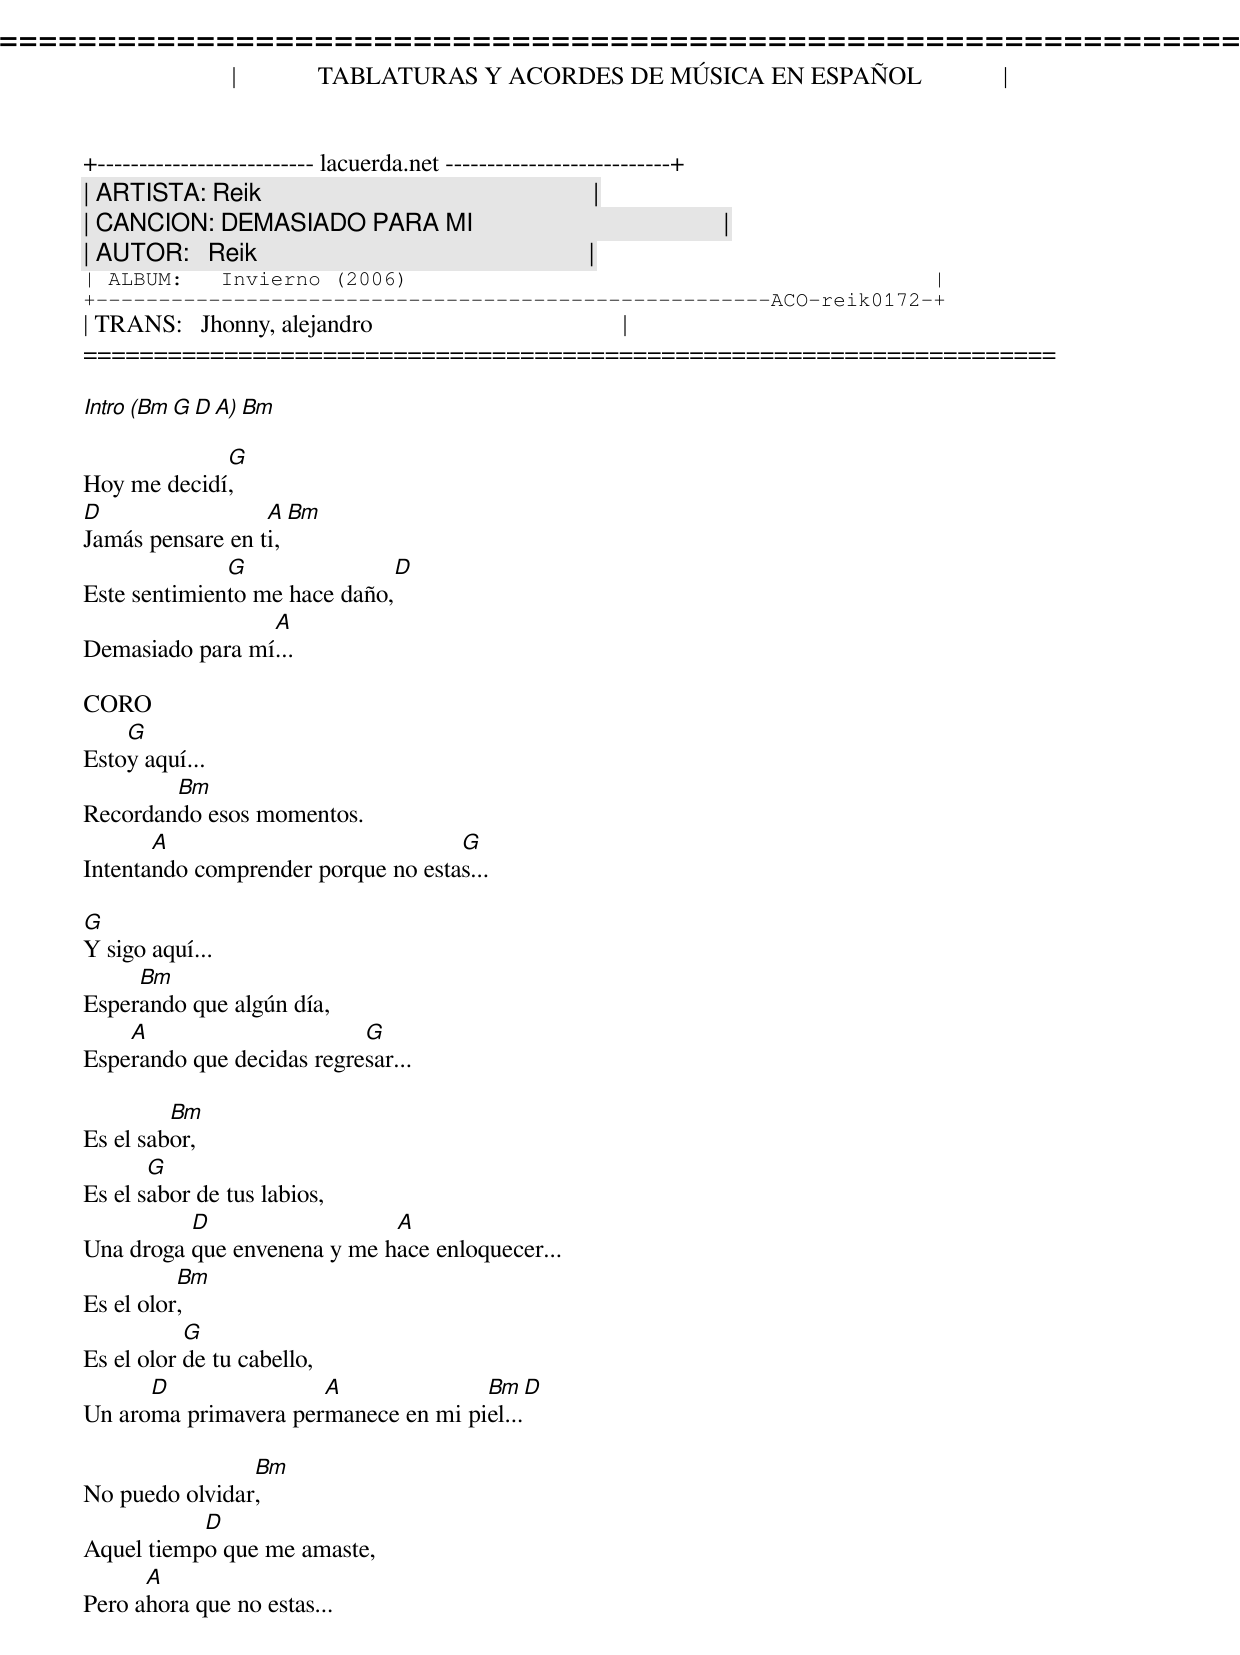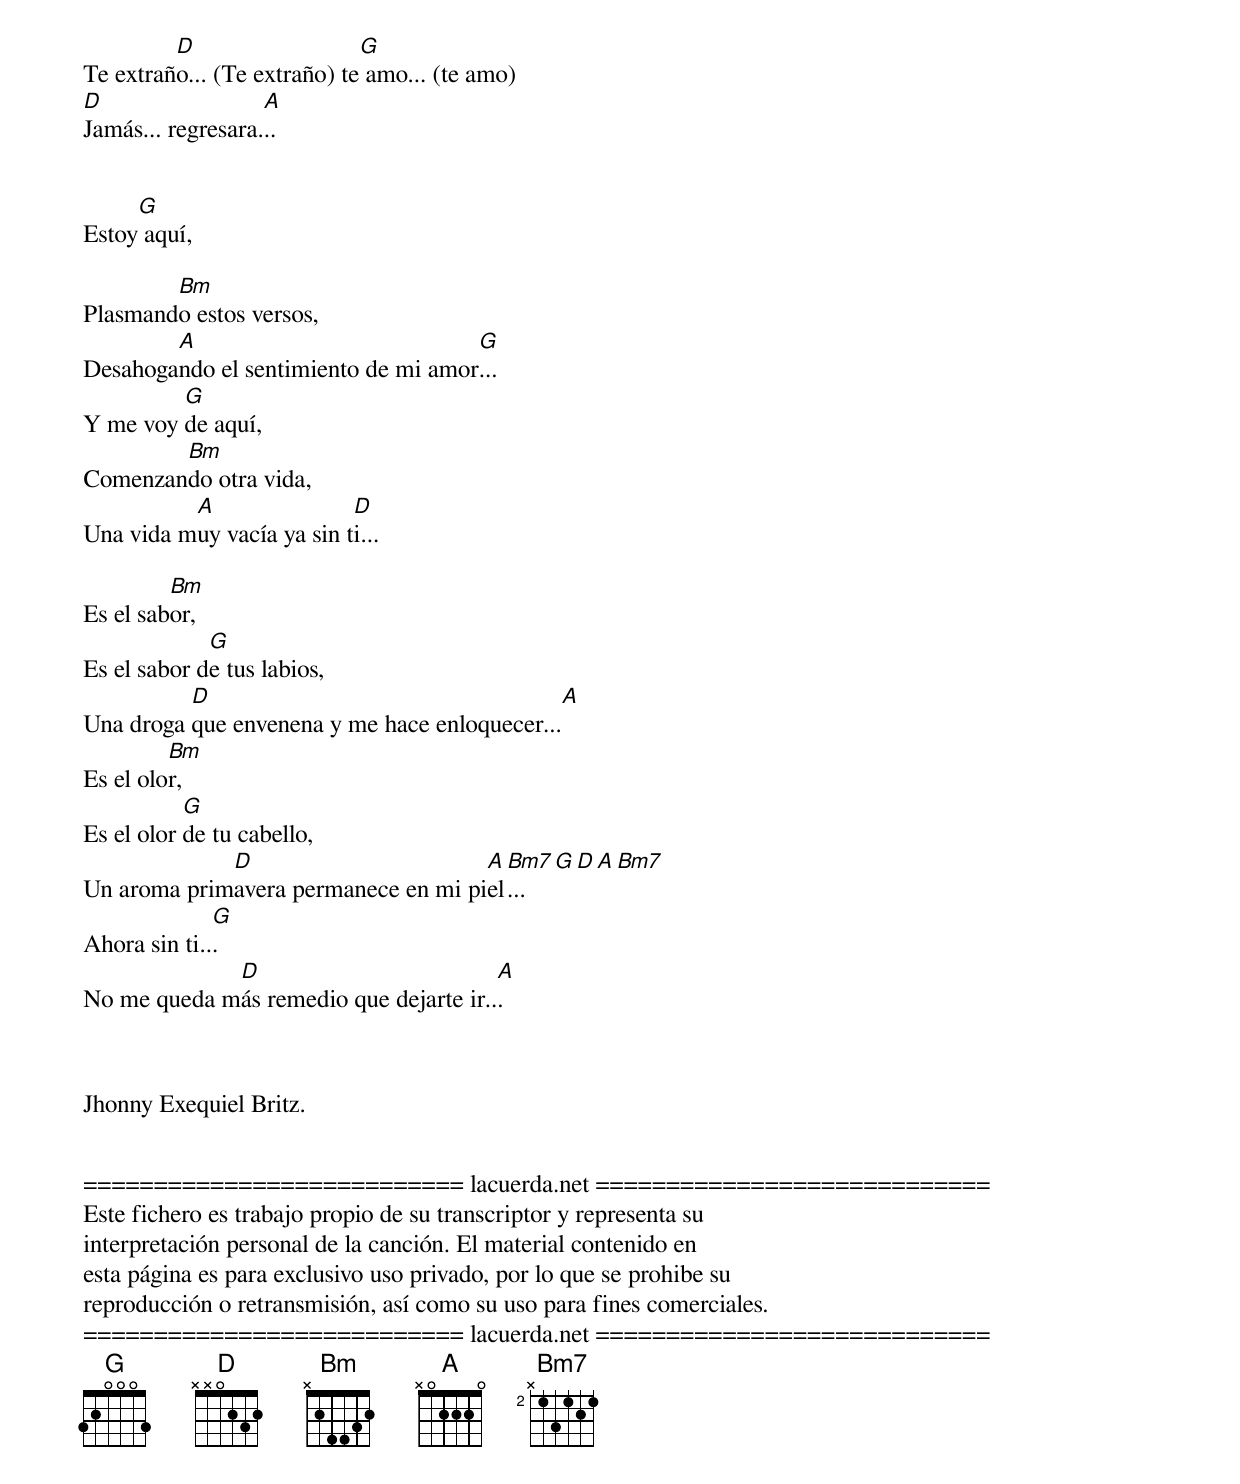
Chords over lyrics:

=====================================================================
|             TABLATURAS Y ACORDES DE MÚSICA EN ESPAÑOL             |
+-------------------------- lacuerda.net ---------------------------+
| ARTISTA: Reik                                                     |
| CANCION: DEMASIADO PARA MI                                        |
| AUTOR:   Reik                                                     |
| ALBUM:   Invierno (2006)                                          |
+------------------------------------------------------ACO-reik0172-+
| TRANS:   Jhonny, alejandro                                        |
=====================================================================

Intro (Bm G D A) Bm

             G
Hoy me decidí,
D                 A     Bm
Jamás pensare en ti,
              G                D
Este sentimiento me hace daño,
                 A
Demasiado para mí...

CORO
    G
Estoy aquí...
        Bm
Recordando esos momentos.
       A                            G
Intentando comprender porque no estas...

G
Y sigo aquí...
     Bm
Esperando que algún día,
    A                      G
Esperando que decidas regresar...

         Bm
Es el sabor,
       G
Es el sabor de tus labios,
          D                  A
Una droga que envenena y me hace enloquecer...
          Bm
Es el olor,
           G
Es el olor de tu cabello,
      D               A              Bm     D
Un aroma primavera permanece en mi piel...

                Bm
No puedo olvidar,
           D
Aquel tiempo que me amaste,
      A
Pero ahora que no estas...
         D                   G
Te extraño... (Te extraño) te amo... (te amo)
D                  A
Jamás... regresara...


     G
Estoy aquí,

        Bm
Plasmando estos versos,
        A                            G
Desahogando el sentimiento de mi amor...
         G
Y me voy de aquí,
        Bm
Comenzando otra vida,
          A                D
Una vida muy vacía ya sin ti...

         Bm
Es el sabor,
             G
Es el sabor de tus labios,
          D                                   A
Una droga que envenena y me hace enloquecer...
         Bm
Es el olor,
           G
Es el olor de tu cabello,
             D                       A Bm7 G D A Bm7
Un aroma primavera permanece en mi piel...
              G
Ahora sin ti...
             D                          A
No me queda más remedio que dejarte ir...



Jhonny Exequiel Britz.


=========================== lacuerda.net ============================
Este fichero es trabajo propio de su transcriptor y representa su
interpretación personal de la canción. El material contenido en
esta página es para exclusivo uso privado, por lo que se prohibe su
reproducción o retransmisión, así como su uso para fines comerciales.
=========================== lacuerda.net ============================
